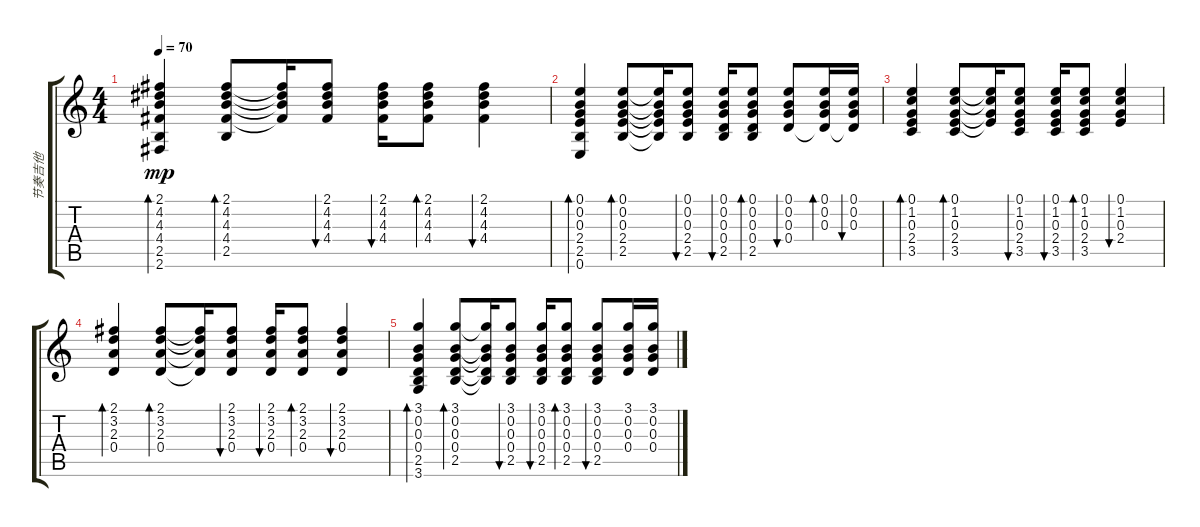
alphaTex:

\track ("节奏吉他" "节奏吉他") {instrument acousticguitarsteel}
\staff {score tabs}
\tuning (E4 B3 G3 D3 A2 E2) {hide}
\ts (4 4)
\tempo 70
\clef g2
\ks c
(2.1 4.2 4.3 4.4 2.5 2.6).4{bd 30 dy mp} (2.1 4.2 4.3 4.4 2.5).8{bd 30} (2.1{t} 4.2{t} 4.3{t} 4.4{t}).16 (2.1 4.2 4.3 4.4).8{bu 30} (2.1 4.2 4.3 4.4).16{bu 30} (2.1 4.2 4.3 4.4).8{bd 30} (2.1 4.2 4.3 4.4).4{bu 30} |
(0.1 0.2 0.3 2.4 2.5 0.6).4{bd 30} (0.1 0.2 0.3 2.4 2.5).8{bd 30} (0.1{t} 0.2{t} 0.3{t} 2.4{t} 2.5{t}).16 (0.1 0.2 0.3 2.4 2.5).8{bu 30} (0.1 0.2 0.3 0.4 2.5).16{bu 30} (0.1 0.2 0.3 0.4 2.5).8{bd 30} (0.1 0.2 0.3 0.4).8{bu 30} (0.1 0.2 0.3 0.4{t}).16{bd 30} (0.1 0.2 0.3 0.4{t}).16{bu 30} |
(0.1 1.2 0.3 2.4 3.5).4{bd 30} (0.1 1.2 0.3 2.4 3.5).8{bd 30} (0.1{t} 1.2{t} 0.3{t} 2.4{t}).16 (0.1 1.2 0.3 2.4 3.5).8{bu 30} (0.1 1.2 0.3 2.4 3.5).16{bu 30} (0.1 1.2 0.3 2.4 3.5).8{bd 30} (0.1 1.2 0.3 2.4).4{bu 30} |
(2.1 3.2 2.3 0.4).4{bd 30} (2.1 3.2 2.3 0.4).8{bd 30} (2.1{t} 3.2{t} 2.3{t} 0.4{t}).16 (2.1 3.2 2.3 0.4).8{bu 30} (2.1 3.2 2.3 0.4).16{bu 30} (2.1 3.2 2.3 0.4).8{bd 30} (2.1 3.2 2.3 0.4).4{bu 30} |
(3.1 0.2 0.3 0.4 2.5 3.6).4{bd 30} (3.1 0.2 0.3 0.4 2.5).8{bd 30} (3.1{t} 0.2{t} 0.3{t} 0.4{t} 2.5{t}).16 (3.1 0.2 0.3 0.4 2.5).8{bu 30} (3.1 0.2 0.3 0.4 2.5).16{bu 30} (3.1 0.2 0.3 0.4 2.5).8{bd 30} (3.1 0.2 0.3 0.4 2.5).8{bu 30} (3.1 0.2 0.3 0.4).16{txt ""} (3.1 0.2 0.3 0.4).16
